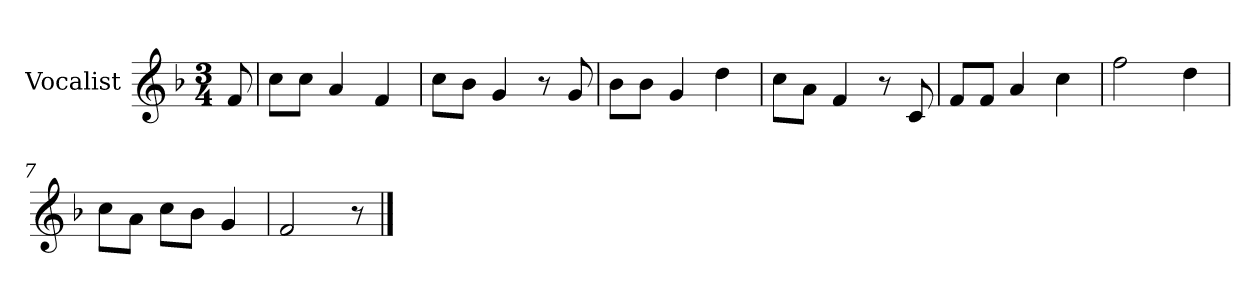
**kern
*part1
*staff1
*I"Vocalist
*k[b-]
*F:
*M3/4
=
8f
=1
8ccL
8ccJ
4a
4f
=2
8ccL
8b-J
4g
8r
8g
=3
8b-L
8b-J
4g
4dd
=4
8ccL
8aJ
4f
8r
8c
=5
8fL
8fJ
4a
4cc
=6
2ff
4dd
=7
8ccL
8aJ
8ccL
8b-J
4g
=8
2f
8r
==
*-
